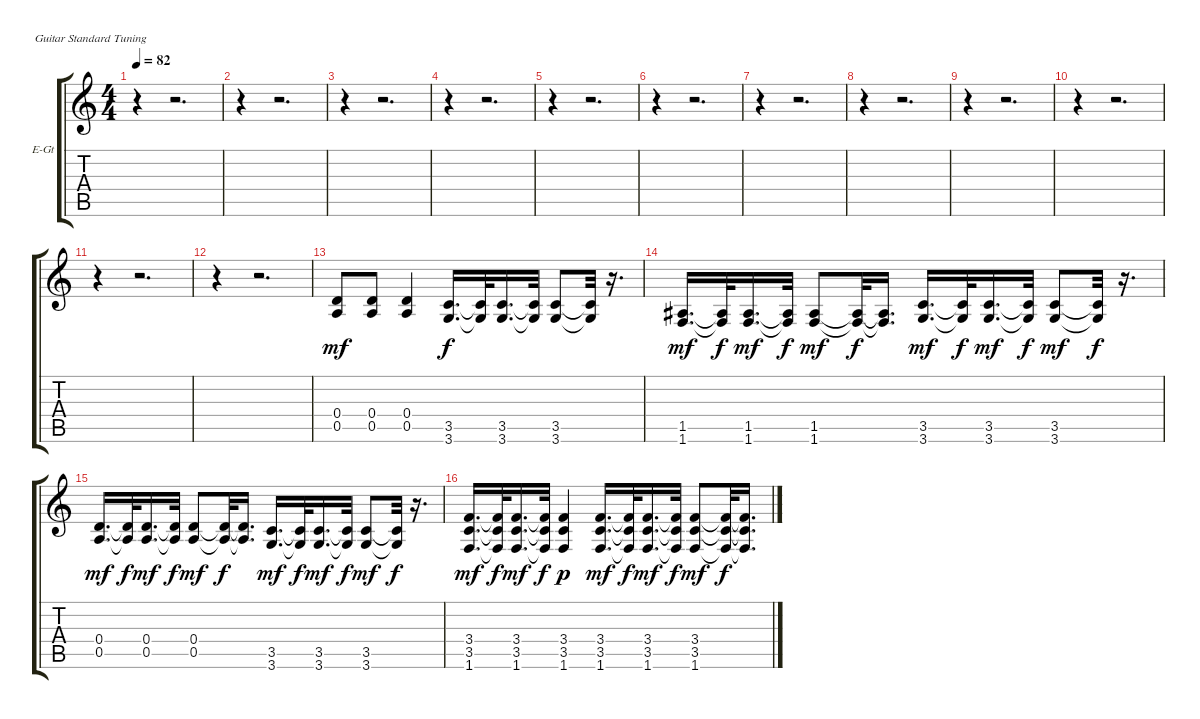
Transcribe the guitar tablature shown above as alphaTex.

\bracketExtendMode groupsimilarinstruments
\firstSystemTrackNameOrientation horizontal
\otherSystemsTrackNameOrientation horizontal
\track ("电吉他" "E-Gt") {instrument overdrivenguitar}
\staff {score tabs}
\tuning (E4 B3 G3 D3 A2 E2)
\ts (4 4)
\tempo 82
\clef g2
\ks c
r.4{dy mf} r.2{d} |
r.4 r.2{d} |
r.4 r.2{d} |
r.4 r.2{d} |
r.4 r.2{d} |
r.4 r.2{d} |
r.4 r.2{d} |
r.4 r.2{d} |
r.4 r.2{d} |
r.4 r.2{d} |
r.4 r.2{d} |
r.4 r.2{d} |
(0.4 0.5).8 (0.4 0.5).8 (0.4 0.5).4 (3.5 3.6).16{d dy f} (3.5{t} 3.6{t}).32 (3.5 3.6).16{d} (3.5{t} 3.6{t}).32 (3.5 3.6).8 (3.5{t} 3.6{t}).32 r.16{d} |
(1.5 1.6).16{d dy mf} (1.5{t} 1.6{t}).32{dy f} (1.5 1.6).16{d dy mf} (1.5{t} 1.6{t}).32{dy f} (1.5 1.6).8{dy mf} (1.5{t} 1.6{t}).32{dy f} (1.5{t} 1.6{t}).16{d} (3.5 3.6).16{d dy mf} (3.5{t} 3.6{t}).32{dy f} (3.5 3.6).16{d dy mf} (3.5{t} 3.6{t}).32{dy f} (3.5 3.6).8{dy mf} (3.5{t} 3.6{t}).32{dy f} r.16{d} |
(0.4 0.5).16{d dy mf} (0.4{t} 0.5{t}).32{dy f} (0.4 0.5).16{d dy mf} (0.4{t} 0.5{t}).32{dy f} (0.4 0.5).8{dy mf} (0.4{t} 0.5{t}).32{dy f} (0.4{t} 0.5{t}).16{d} (3.5 3.6).16{d dy mf} (3.5{t} 3.6{t}).32{dy f} (3.5 3.6).16{d dy mf} (3.5{t} 3.6{t}).32{dy f} (3.5 3.6).8{dy mf} (3.5{t} 3.6{t}).32{dy f} r.16{d} |
(3.4 3.5 1.6).16{d dy mf} (3.4{t} 3.5{t} 1.6{t}).32{dy f} (3.4 3.5 1.6).16{d dy mf} (3.4{t} 3.5{t} 1.6{t}).32{dy f} (3.4 3.5 1.6).4{dy p} (3.4 3.5 1.6).16{d dy mf} (3.4{t} 3.5{t} 1.6{t}).32{dy f} (3.4 3.5 1.6).16{d dy mf} (3.4{t} 3.5{t} 1.6{t}).32{dy f} (3.4 3.5 1.6).8{dy mf} (3.4{t} 3.5{t} 1.6{t}).32{dy f} (3.4{t} 3.5{t} 1.6{t}).16{d}
